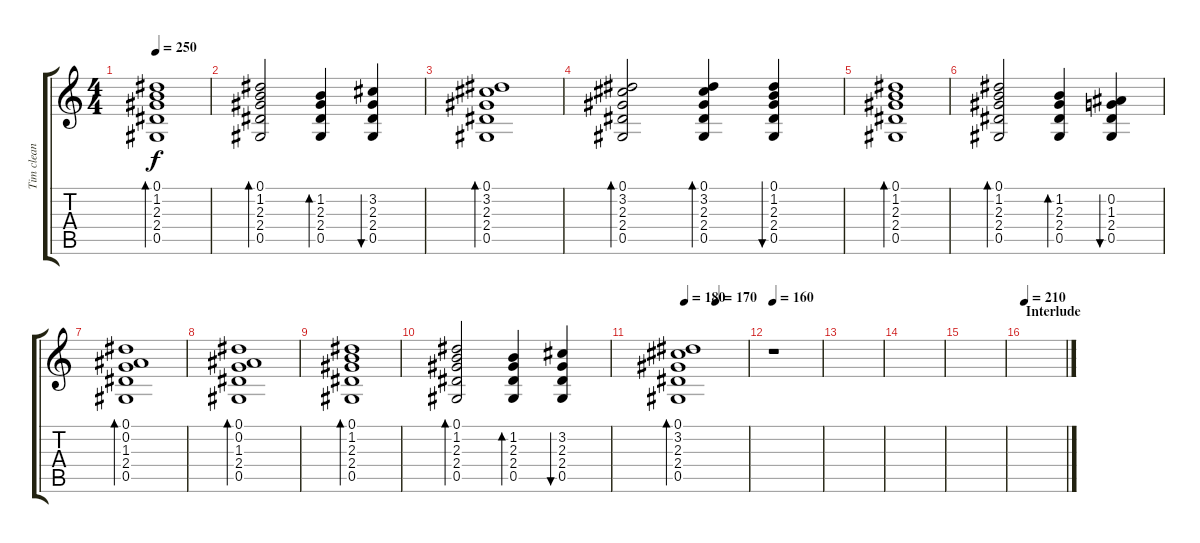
\track ("Tim clean" "Tim clean") {instrument electricguitarclean}
\staff {score tabs}
\tuning (Eb4 Bb3 Gb3 Db3 Ab2 Eb2) {hide}
\ts (4 4)
\tempo 250
\clef g2
\ks c
(0.1 1.2 2.3 2.4 0.5).1{bd 480 dy f} |
(0.1 1.2 2.3 2.4 0.5).2{bd 60} (1.2 2.3 2.4 0.5).4{bd 120} (3.2 2.3 2.4 0.5).4{bu 120} |
(0.1 3.2 2.3 2.4 0.5).1{bd 480} |
(0.1 3.2 2.3 2.4 0.5).2{bd 120} (0.1 3.2 2.3 2.4 0.5).4{bd 60} (0.1 1.2 2.3 2.4 0.5).4{bu 30} |
(0.1 1.2 2.3 2.4 0.5).1{bd 480} |
(0.1 1.2 2.3 2.4 0.5).2{bd 30} (1.2 2.3 2.4 0.5).4{bd 30} (0.2 1.3 2.4 0.5).4{bu 60} |
(0.1 0.2 1.3 2.4 0.5).1{bd 120} |
(0.1 0.2 1.3 2.4 0.5).1{bd 30} |
(0.1 1.2 2.3 2.4 0.5).1{bd 480} |
(0.1 1.2 2.3 2.4 0.5).2{bd 60} (1.2 2.3 2.4 0.5).4{bd 120} (3.2 2.3 2.4 0.5).4{bu 120} |
\tempo 180
\tempo (170 0.5)
(0.1 3.2 2.3 2.4 0.5).1{bd 480} |
\tempo 160
r.1 |
|
|
|
\section ("" "Interlude")
\tempo 240
\tempo 210
